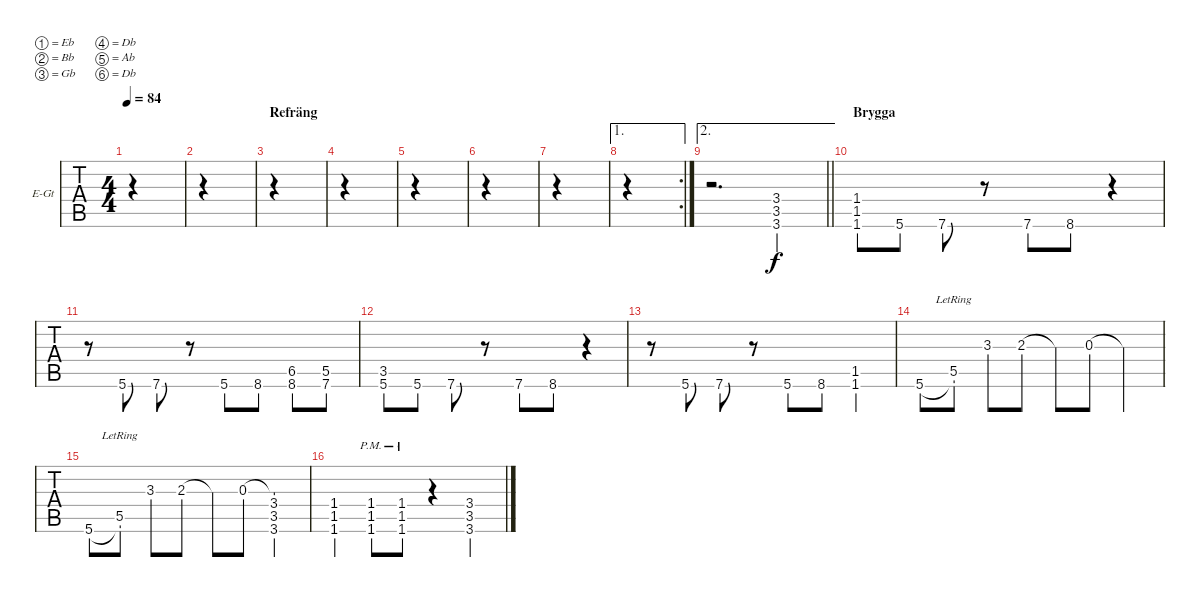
\defaultSystemsLayout 4
\bracketExtendMode groupsimilarinstruments
\firstSystemTrackNameOrientation horizontal
\otherSystemsTrackNameOrientation horizontal
\track ("Electric Guitar" "E-Gt") {instrument distortionguitar}
\staff {tabs}
\tuning (Eb4 Bb3 Gb3 Db3 Ab2 Db2)
\ts (4 4)
\tempo 84
\clef g2
\ks dminor
|
|
\section ("" "Refräng")
|
|
|
|
|
\ae 1
\rc 2
|
\ae 2
\barLineRight lightlight
r.2{d} (3.6 3.5 3.4).4 |
\section ("" "Brygga")
(1.4 1.6 1.5).8 5.6.8 7.6.8 r.8 7.6.8 8.6.8 r.4 |
r.8 5.6.8 7.6.8 r.8 5.6.8 8.6.8 (6.5 8.6).8 (5.5 7.6).8 |
(3.5 5.6).8 5.6.8 7.6.8 r.8 7.6.8 8.6.8 r.4 |
r.8 5.6.8 7.6.8 r.8 5.6.8 8.6.8 (1.6 1.5).4 |
5.6.8 (5.5{lr} 5.6{lr t}).8 3.3.8 2.3.8 2.3{t}.8 0.3.8 0.3{t}.4 |
5.6.8 (5.5{lr} 5.6{lr t}).8 3.3.8 2.3.8 2.3{t}.8 0.3.8 (3.5 3.6 3.4 0.3{t}).4 |
(1.4 1.6 1.5).4 (1.6{pm} 1.5{pm} 1.4{pm}).8 (1.6{pm} 1.5{pm} 1.4{pm}).8 r.4 (3.6 3.5 3.4).4
